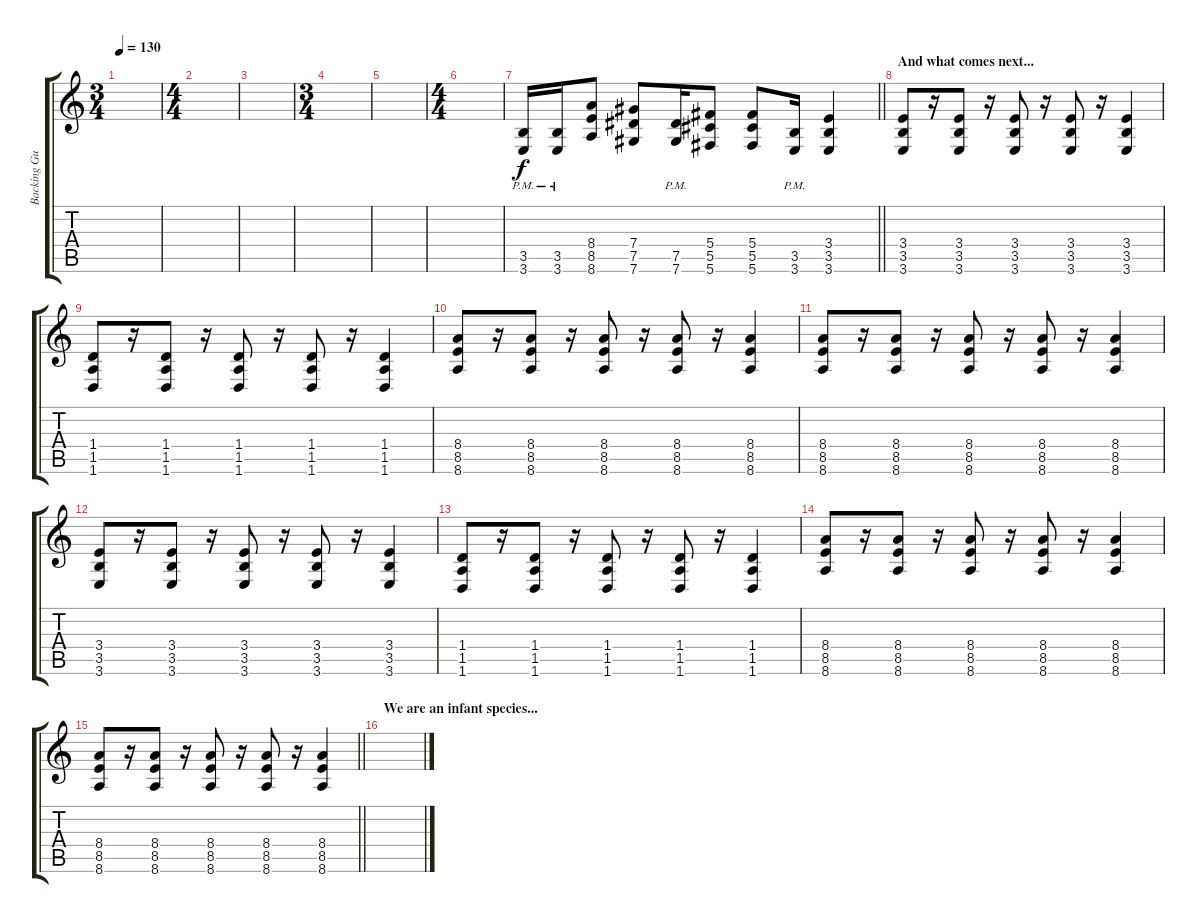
\track ("Backing Guitar" "Backing Gu") {instrument overdrivenguitar}
\staff {score tabs}
\tuning (Eb4 Bb3 Gb3 Db3 Ab2 Db2) {hide}
\ts (3 4)
\tempo 130
\clef g2
\ks c
|
\ts (4 4)
|
|
\ts (3 4)
|
|
\ts (4 4)
|
\barLineRight lightlight
(3.5{pm} 3.6{pm}).16 (3.5{pm} 3.6{pm}).16 (8.4 8.5 8.6).8 (7.4 7.5 7.6).8 (7.5{pm} 7.6{pm}).16 (5.4 5.5 5.6).8 (5.4 5.5 5.6).8 (3.5{pm} 3.6{pm}).16 (3.4 3.5 3.6).4 |
\section ("" "And what comes next...")
(3.4 3.5 3.6).8 r.16 (3.4 3.5 3.6).8 r.16 (3.4 3.5 3.6).8 r.16 (3.4 3.5 3.6).8 r.16 (3.4 3.5 3.6).4 |
(1.4 1.5 1.6).8 r.16 (1.4 1.5 1.6).8 r.16 (1.4 1.5 1.6).8 r.16 (1.4 1.5 1.6).8 r.16 (1.4 1.5 1.6).4 |
(8.4 8.5 8.6).8 r.16 (8.4 8.5 8.6).8 r.16 (8.4 8.5 8.6).8 r.16 (8.4 8.5 8.6).8 r.16 (8.4 8.5 8.6).4 |
(8.4 8.5 8.6).8 r.16 (8.4 8.5 8.6).8 r.16 (8.4 8.5 8.6).8 r.16 (8.4 8.5 8.6).8 r.16 (8.4 8.5 8.6).4 |
(3.4 3.5 3.6).8 r.16 (3.4 3.5 3.6).8 r.16 (3.4 3.5 3.6).8 r.16 (3.4 3.5 3.6).8 r.16 (3.4 3.5 3.6).4 |
(1.4 1.5 1.6).8 r.16 (1.4 1.5 1.6).8 r.16 (1.4 1.5 1.6).8 r.16 (1.4 1.5 1.6).8 r.16 (1.4 1.5 1.6).4 |
(8.4 8.5 8.6).8 r.16 (8.4 8.5 8.6).8 r.16 (8.4 8.5 8.6).8 r.16 (8.4 8.5 8.6).8 r.16 (8.4 8.5 8.6).4 |
\barLineRight lightlight
(8.4 8.5 8.6).8 r.16 (8.4 8.5 8.6).8 r.16 (8.4 8.5 8.6).8 r.16 (8.4 8.5 8.6).8 r.16 (8.4 8.5 8.6).4 |
\section ("" "We are an infant species...")
